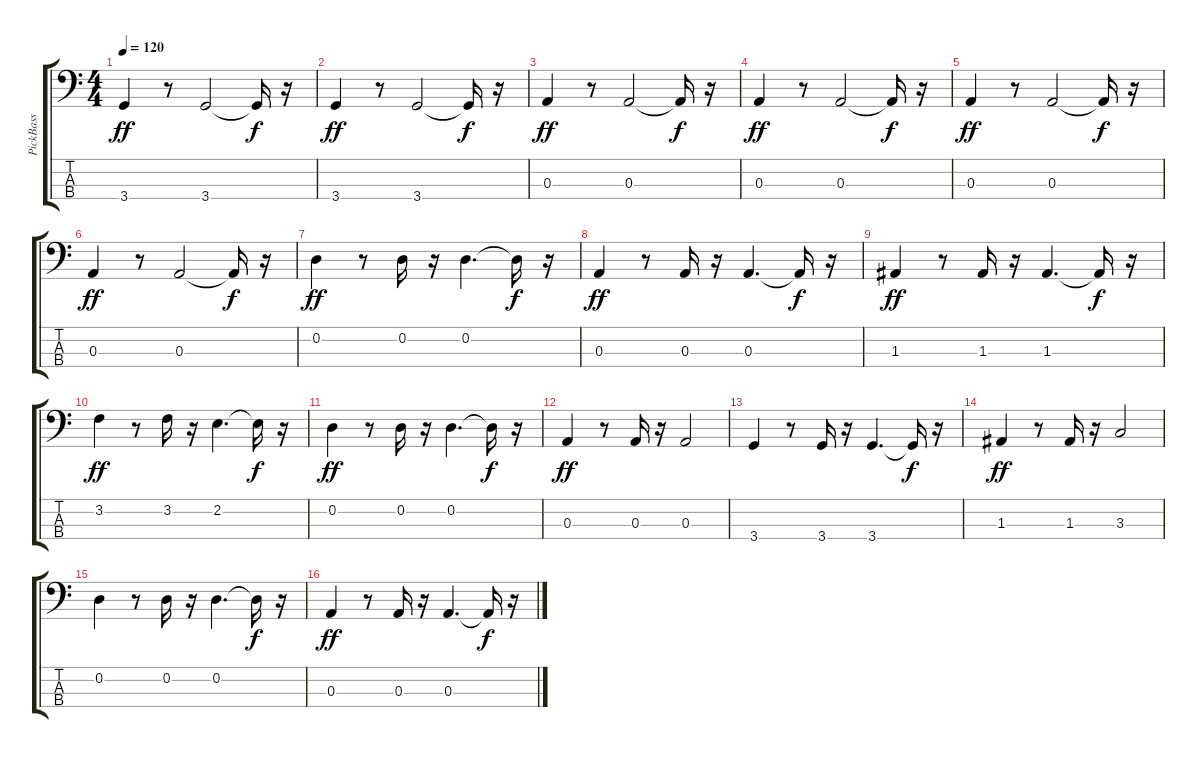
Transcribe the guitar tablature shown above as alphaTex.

\track ("PickBass" "PickBass") {instrument electricbasspick}
\staff {score tabs}
\tuning (G2 D2 A1 E1) {hide}
\ts (4 4)
\tempo 120
\clef f4
\ks c
3.4.4{dy ff} r.8 3.4.2 3.4{t}.16{dy f} r.16 |
3.4.4{dy ff} r.8 3.4.2 3.4{t}.16{dy f} r.16 |
0.3.4{dy ff} r.8 0.3.2 0.3{t}.16{dy f} r.16 |
0.3.4{dy ff} r.8 0.3.2 0.3{t}.16{dy f} r.16 |
0.3.4{dy ff} r.8 0.3.2 0.3{t}.16{dy f} r.16 |
0.3.4{dy ff} r.8 0.3.2 0.3{t}.16{dy f} r.16 |
0.2.4{dy ff} r.8 0.2.16 r.16 0.2.4{d} 0.2{t}.16{dy f} r.16 |
0.3.4{dy ff} r.8 0.3.16 r.16 0.3.4{d} 0.3{t}.16{dy f} r.16 |
1.3.4{dy ff} r.8 1.3.16 r.16 1.3.4{d} 1.3{t}.16{dy f} r.16 |
3.2.4{dy ff} r.8 3.2.16 r.16 2.2.4{d} 2.2{t}.16{dy f} r.16 |
0.2.4{dy ff} r.8 0.2.16 r.16 0.2.4{d} 0.2{t}.16{dy f} r.16 |
0.3.4{dy ff} r.8 0.3.16 r.16 0.3.2 |
3.4.4 r.8 3.4.16 r.16 3.4.4{d} 3.4{t}.16{dy f} r.16 |
1.3.4{dy ff} r.8 1.3.16 r.16 3.3.2 |
0.2.4 r.8 0.2.16 r.16 0.2.4{d} 0.2{t}.16{dy f} r.16 |
0.3.4{dy ff} r.8 0.3.16 r.16 0.3.4{d} 0.3{t}.16{dy f} r.16
